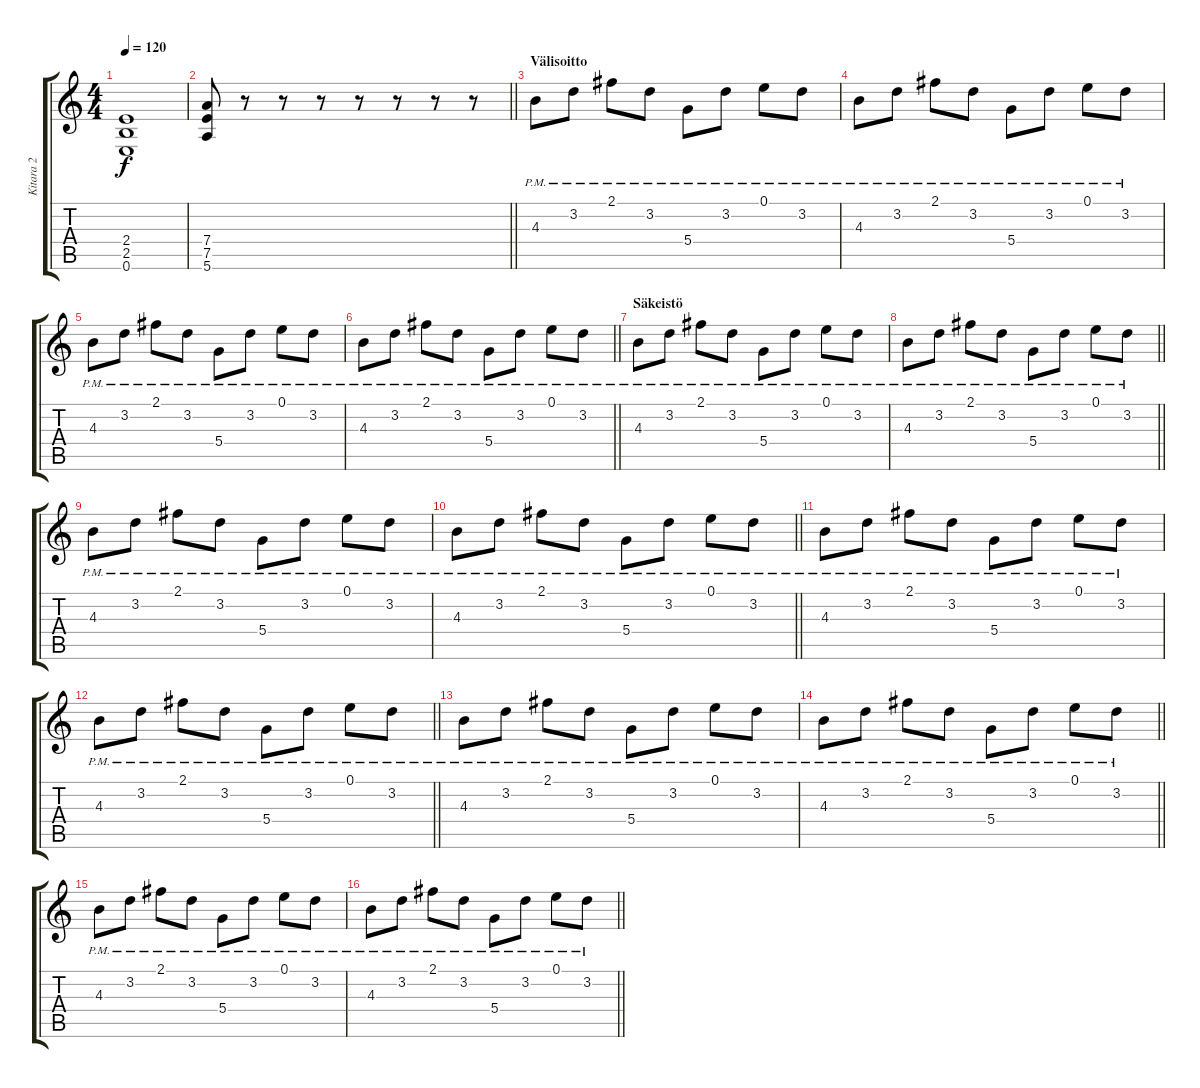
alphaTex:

\track ("Kitara 2" "Kitara 2") {instrument electricguitarmuted}
\staff {score tabs}
\tuning (E4 B3 G3 D3 A2 E2) {hide}
\ts (4 4)
\tempo 120
\clef g2
\ks c
(2.4 2.5 0.6).1{dy f instrument distortionguitar} |
\barLineRight lightlight
(7.4 7.5 5.6).8 r.8 r.8 r.8 r.8 r.8 r.8 r.8 |
\section ("" "Välisoitto")
4.3{pm}.8{instrument electricguitarmuted} 3.2{pm}.8 2.1{pm}.8 3.2{pm}.8 5.4{pm}.8 3.2{pm}.8 0.1{pm}.8 3.2{pm}.8 |
4.3{pm}.8 3.2{pm}.8 2.1{pm}.8 3.2{pm}.8 5.4{pm}.8 3.2{pm}.8 0.1{pm}.8 3.2{pm}.8 |
4.3{pm}.8{instrument electricguitarmuted} 3.2{pm}.8 2.1{pm}.8 3.2{pm}.8 5.4{pm}.8 3.2{pm}.8 0.1{pm}.8 3.2{pm}.8 |
\barLineRight lightlight
4.3{pm}.8 3.2{pm}.8 2.1{pm}.8 3.2{pm}.8 5.4{pm}.8 3.2{pm}.8 0.1{pm}.8 3.2{pm}.8 |
\section ("" "Säkeistö")
4.3{pm}.8 3.2{pm}.8 2.1{pm}.8 3.2{pm}.8 5.4{pm}.8 3.2{pm}.8 0.1{pm}.8 3.2{pm}.8 |
\barLineRight lightlight
4.3{pm}.8 3.2{pm}.8 2.1{pm}.8 3.2{pm}.8 5.4{pm}.8 3.2{pm}.8 0.1{pm}.8 3.2{pm}.8 |
4.3{pm}.8 3.2{pm}.8 2.1{pm}.8 3.2{pm}.8 5.4{pm}.8 3.2{pm}.8 0.1{pm}.8 3.2{pm}.8 |
\barLineRight lightlight
4.3{pm}.8 3.2{pm}.8 2.1{pm}.8 3.2{pm}.8 5.4{pm}.8 3.2{pm}.8 0.1{pm}.8 3.2{pm}.8 |
4.3{pm}.8 3.2{pm}.8 2.1{pm}.8 3.2{pm}.8 5.4{pm}.8 3.2{pm}.8 0.1{pm}.8 3.2{pm}.8 |
\barLineRight lightlight
4.3{pm}.8 3.2{pm}.8 2.1{pm}.8 3.2{pm}.8 5.4{pm}.8 3.2{pm}.8 0.1{pm}.8 3.2{pm}.8 |
4.3{pm}.8 3.2{pm}.8 2.1{pm}.8 3.2{pm}.8 5.4{pm}.8 3.2{pm}.8 0.1{pm}.8 3.2{pm}.8 |
\barLineRight lightlight
4.3{pm}.8 3.2{pm}.8 2.1{pm}.8 3.2{pm}.8 5.4{pm}.8 3.2{pm}.8 0.1{pm}.8 3.2{pm}.8 |
4.3{pm}.8 3.2{pm}.8 2.1{pm}.8 3.2{pm}.8 5.4{pm}.8 3.2{pm}.8 0.1{pm}.8 3.2{pm}.8 |
\barLineRight lightlight
4.3{pm}.8 3.2{pm}.8 2.1{pm}.8 3.2{pm}.8 5.4{pm}.8 3.2{pm}.8 0.1{pm}.8 3.2{pm}.8
